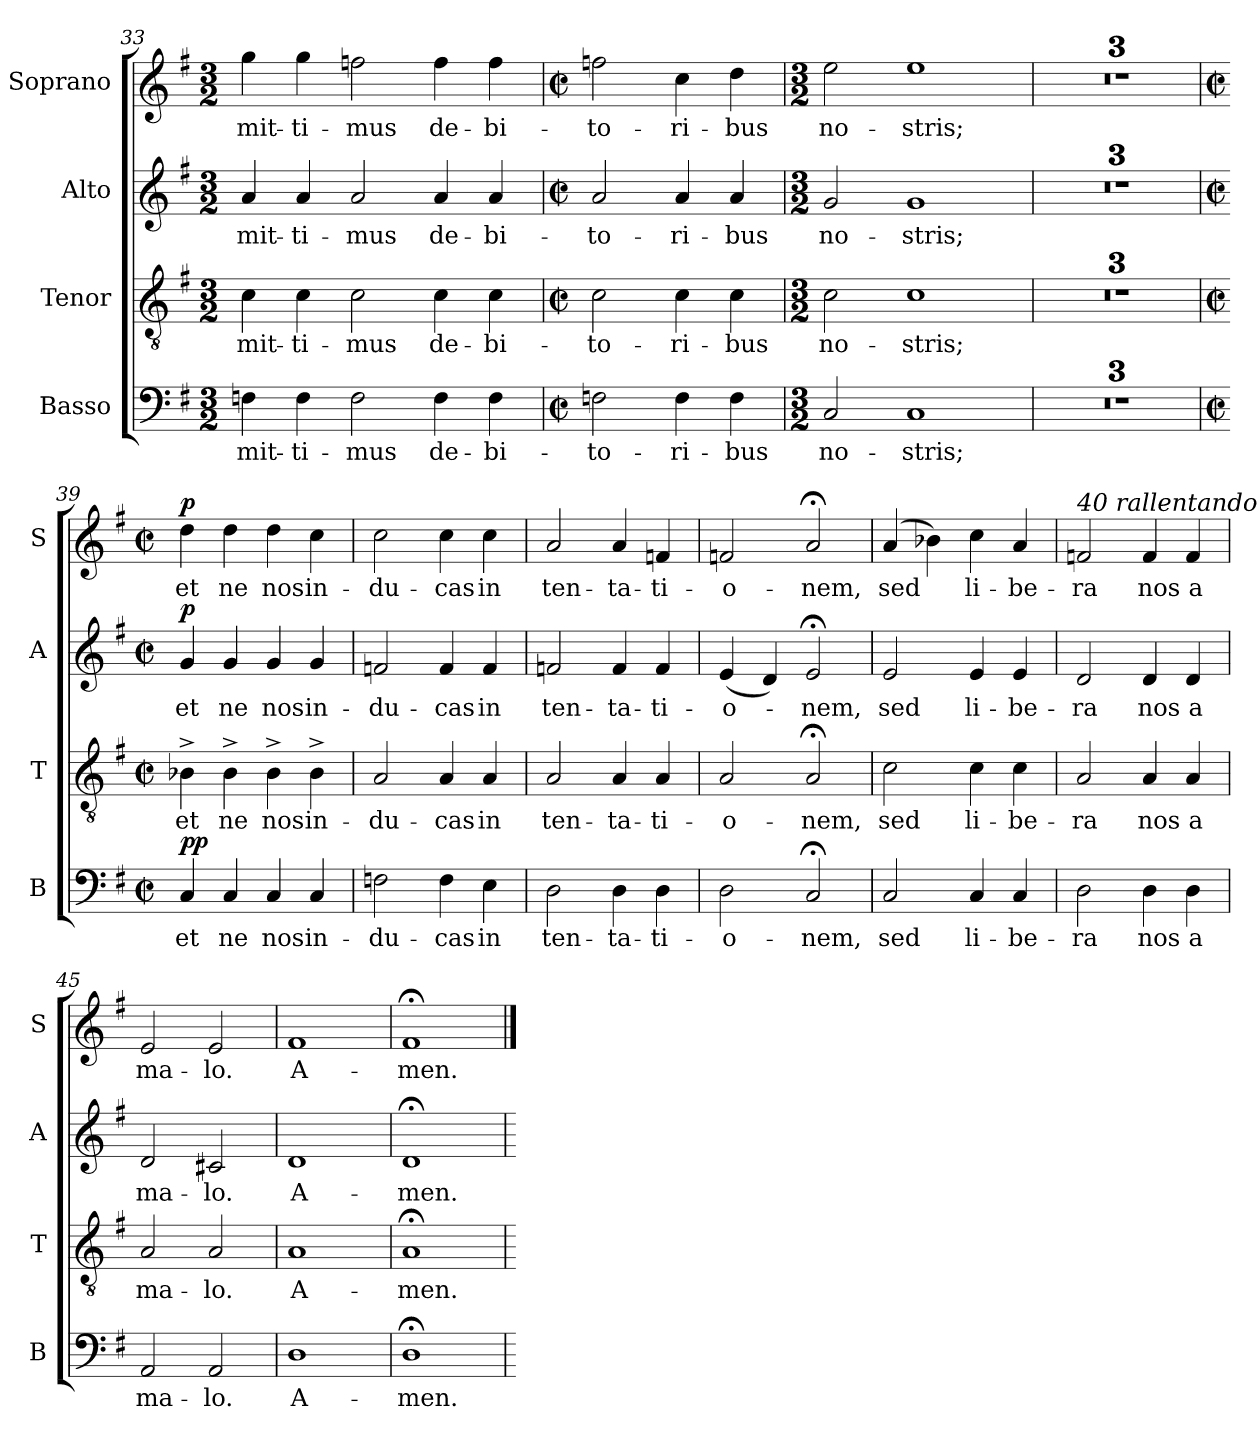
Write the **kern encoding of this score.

**kern	**text	**dynam	**kern	**text	**kern	**text	**dynam	**kern	**text	**dynam
*part4	*part4	*part4	*part3	*part3	*part2	*part2	*part2	*part1	*part1	*part1
*staff4	*staff4	*staff4	*staff3	*staff3	*staff2	*staff2	*staff2	*staff1	*staff1	*staff1
*I"Basso	*	*	*I"Tenor	*	*I"Alto	*	*	*I"Soprano	*	*
*I'B	*	*	*I'T	*	*I'A	*	*	*I'S	*	*
*clefF4	*	*	*clefGv2	*	*clefG2	*	*	*clefG2	*	*
*k[f#]	*	*	*k[f#]	*	*k[f#]	*	*	*k[f#]	*	*
*G:	*	*	*G:	*	*G:	*	*	*G:	*	*
*M3/2	*	*	*M3/2	*	*M3/2	*	*	*M3/2	*	*
=33	=33	=33	=33	=33	=33	=33	=33	=33	=33	=33
!	!LO:LY:b:cj	!	!	!LO:LY:b:cj	!	!LO:LY:b:cj	!	!	!LO:LY:b:cj	!
4Fn\	-mit-	.	4c\	-mit-	4a/	-mit-	.	4gg\	-mit-	.
!	!LO:LY:b:cj	!	!	!LO:LY:b:cj	!	!LO:LY:b:cj	!	!	!LO:LY:b:cj	!
4F\	-ti-	.	4c\	-ti-	4a/	-ti-	.	4gg\	-ti-	.
!	!LO:LY:b:cj	!	!	!LO:LY:b:cj	!	!LO:LY:b:cj	!	!	!LO:LY:b:cj	!
2F\	-mus	.	2c\	-mus	2a/	-mus	.	2ffn\	-mus	.
!	!LO:LY:b:cj	!	!	!LO:LY:b:cj	!	!LO:LY:b:cj	!	!	!LO:LY:b:cj	!
4F\	de-	.	4c\	de-	4a/	de-	.	4ff\	de-	.
!	!LO:LY:b:cj	!	!	!LO:LY:b:cj	!	!LO:LY:b:cj	!	!	!LO:LY:b:cj	!
4F\	-bi-	.	4c\	-bi-	4a/	-bi-	.	4ff\	-bi-	.
=34	=34	=34	=34	=34	=34	=34	=34	=34	=34	=34
*M2/2	*	*	*M2/2	*	*M2/2	*	*	*M2/2	*	*
*met(c|)	*	*	*met(c|)	*	*met(c|)	*	*	*met(c|)	*	*
!	!LO:LY:b:cj	!	!	!LO:LY:b:cj	!	!LO:LY:b:cj	!	!	!LO:LY:b:cj	!
2Fn\	-to-	.	2c\	-to-	2a/	-to-	.	2ffn\	-to-	.
!	!LO:LY:b:cj	!	!	!LO:LY:b:cj	!	!LO:LY:b:cj	!	!	!LO:LY:b:cj	!
4F\	-ri-	.	4c\	-ri-	4a/	-ri-	.	4cc\	-ri-	.
!	!LO:LY:b:cj	!	!	!LO:LY:b:cj	!	!LO:LY:b:cj	!	!	!LO:LY:b:cj	!
4F\	-bus	.	4c\	-bus	4a/	-bus	.	4dd\	-bus	.
=35	=35	=35	=35	=35	=35	=35	=35	=35	=35	=35
*M3/2	*	*	*M3/2	*	*M3/2	*	*	*M3/2	*	*
!	!LO:LY:b:cj	!	!	!LO:LY:b:cj	!	!LO:LY:b:cj	!	!	!LO:LY:b:cj	!
2C/	no-	.	2c\	no-	2g/	no-	.	2ee\	no-	.
!	!LO:LY:b:cj	!	!	!LO:LY:b:cj	!	!LO:LY:b:cj	!	!	!LO:LY:b:cj	!
1C	-stris;	.	1c	-stris;	1g	-stris;	.	1ee	-stris;	.
=36	=36	=36	=36	=36	=36	=36	=36	=36	=36	=36
1.r	.	.	1.r	.	1.r	.	.	1.r	.	.
=37	=37	=37	=37	=37	=37	=37	=37	=37	=37	=37
1.r	.	.	1.r	.	1.r	.	.	1.r	.	.
=38	=38	=38	=38	=38	=38	=38	=38	=38	=38	=38
1.r	.	.	1.r	.	1.r	.	.	1.r	.	.
!!LO:LB:g=z
=39	=39	=39	=39	=39	=39	=39	=39	=39	=39	=39
*M2/2	*	*	*M2/2	*	*M2/2	*	*	*M2/2	*	*
*met(c|)	*	*	*met(c|)	*	*met(c|)	*	*	*met(c|)	*	*
!	!LO:LY:b:cj	!LO:DY:a	!	!LO:LY:b:cj	!	!LO:LY:b:cj	!	!	!LO:LY:b:cj	!
!	!	!LO:DY:n=1:b	!	!	!	!	!LO:DY:b	!	!	!LO:DY:b
4C/	et	p p	4B-X^<\	et	4g/	et	p	4dd\	et	p
!	!LO:LY:b:cj	!	!	!LO:LY:b:cj	!	!LO:LY:b:cj	!	!	!LO:LY:b:cj	!
4C/	ne	.	4B-^<\	ne	4g/	ne	.	4dd\	ne	.
!	!LO:LY:b:cj	!	!	!LO:LY:b:cj	!	!LO:LY:b:cj	!	!	!LO:LY:b:cj	!
4C/	nos	.	4B-^<\	nos	4g/	nos	.	4dd\	nos	.
!	!LO:LY:b:cj	!	!	!LO:LY:b:cj	!	!LO:LY:b:cj	!	!	!LO:LY:b:cj	!
4C/	in-	.	4B-^<\	in-	4g/	in-	.	4cc\	in-	.
=40	=40	=40	=40	=40	=40	=40	=40	=40	=40	=40
!	!LO:LY:b:cj	!	!	!LO:LY:b:cj	!	!LO:LY:b:cj	!	!	!LO:LY:b:cj	!
2Fn\	-du-	.	2A/	-du-	2fn/	-du-	.	2cc\	-du-	.
!	!LO:LY:b:cj	!	!	!LO:LY:b:cj	!	!LO:LY:b:cj	!	!	!LO:LY:b:cj	!
4F\	-cas	.	4A/	-cas	4f/	-cas	.	4cc\	-cas	.
!	!LO:LY:b:cj	!	!	!LO:LY:b:cj	!	!LO:LY:b:cj	!	!	!LO:LY:b:cj	!
4E\	in	.	4A/	in	4f/	in	.	4cc\	in	.
=41	=41	=41	=41	=41	=41	=41	=41	=41	=41	=41
!	!LO:LY:b:cj	!	!	!LO:LY:b:cj	!	!LO:LY:b:cj	!	!	!LO:LY:b:cj	!
2D\	ten-	.	2A/	ten-	2fn/	ten-	.	2a/	ten-	.
!	!LO:LY:b:cj	!	!	!LO:LY:b:cj	!	!LO:LY:b:cj	!	!	!LO:LY:b:cj	!
4D\	-ta-	.	4A/	-ta-	4f/	-ta-	.	4a/	-ta-	.
!	!LO:LY:b:cj	!	!	!LO:LY:b:cj	!	!LO:LY:b:cj	!	!	!LO:LY:b:cj	!
4D\	-ti-	.	4A/	-ti-	4f/	-ti-	.	4fn/	-ti-	.
=42	=42	=42	=42	=42	=42	=42	=42	=42	=42	=42
!	!LO:LY:b:cj	!	!	!LO:LY:b:cj	!	!LO:LY:b:cj	!	!	!LO:LY:b:cj	!
2D\	-o-	.	2A/	-o-	(<4e/	-o-	.	2fn/	-o-	.
.	.	.	.	.	4d/)	.	.	.	.	.
!	!LO:LY:b:cj	!	!	!LO:LY:b:cj	!	!LO:LY:b:cj	!	!	!LO:LY:b:cj	!
2C;</	-nem,	.	2A;</	-nem,	2e;</	-nem,	.	2a;</	-nem,	.
=43	=43	=43	=43	=43	=43	=43	=43	=43	=43	=43
!	!LO:LY:b:cj	!	!	!LO:LY:b:cj	!	!LO:LY:b:cj	!	!	!LO:LY:b	!
2C/	sed	.	2c\	sed	2e/	sed	.	(>4a/	sed	.
.	.	.	.	.	.	.	.	4b-X\)	.	.
!	!LO:LY:b:cj	!	!	!LO:LY:b:cj	!	!LO:LY:b:cj	!	!	!LO:LY:b:cj	!
4C/	li-	.	4c\	li-	4e/	li-	.	4cc\	li-	.
!	!LO:LY:b:cj	!	!	!LO:LY:b:cj	!	!LO:LY:b:cj	!	!	!LO:LY:b:cj	!
4C/	-be-	.	4c\	-be-	4e/	-be-	.	4a/	-be-	.
!!LO:LB:g=z
=44	=44	=44	=44	=44	=44	=44	=44	=44	=44	=44
!	!	!	!	!	!	!	!	!LO:TX:a:i:t=40 rallentando	!	!
!	!LO:LY:b:cj	!	!	!LO:LY:b:cj	!	!LO:LY:b:cj	!	!	!LO:LY:b:cj	!
2D\	-ra	.	2A/	-ra	2d/	-ra	.	2fn/	-ra	.
!	!LO:LY:b:cj	!	!	!LO:LY:b:cj	!	!LO:LY:b:cj	!	!	!LO:LY:b:cj	!
4D\	nos	.	4A/	nos	4d/	nos	.	4f/	nos	.
!	!LO:LY:b:cj	!	!	!LO:LY:b:cj	!	!LO:LY:b:cj	!	!	!LO:LY:b:cj	!
4D\	a	.	4A/	a	4d/	a	.	4f/	a	.
=45	=45	=45	=45	=45	=45	=45	=45	=45	=45	=45
!	!LO:LY:b:cj	!	!	!LO:LY:b:cj	!	!LO:LY:b:cj	!	!	!LO:LY:b:cj	!
2AA/	ma-	.	2A/	ma-	2d/	ma-	.	2e/	ma-	.
!	!LO:LY:b:cj	!	!	!LO:LY:b:cj	!	!LO:LY:b:cj	!	!	!LO:LY:b:cj	!
2AA/	-lo.	.	2A/	-lo.	2c#X/	-lo.	.	2e/	-lo.	.
=46	=46	=46	=46	=46	=46	=46	=46	=46	=46	=46
!	!LO:LY:b:cj	!	!	!LO:LY:b:cj	!	!LO:LY:b:cj	!	!	!LO:LY:b:cj	!
1D	A-	.	1A	A-	1d	A-	.	1f#	A-	.
=47	=47	=47	=47	=47	=47	=47	=47	=47	=47	=47
!	!LO:LY:b:cj	!	!	!LO:LY:b:cj	!	!LO:LY:b:cj	!	!	!LO:LY:b:cj	!
1D;<	-men.	.	1A;<	-men.	1d;<	-men.	.	1f#;<	-men.	.
=	==	==	=	==	=	==	==	==	==	==
*-	*-	*-	*-	*-	*-	*-	*-	*-	*-	*-
